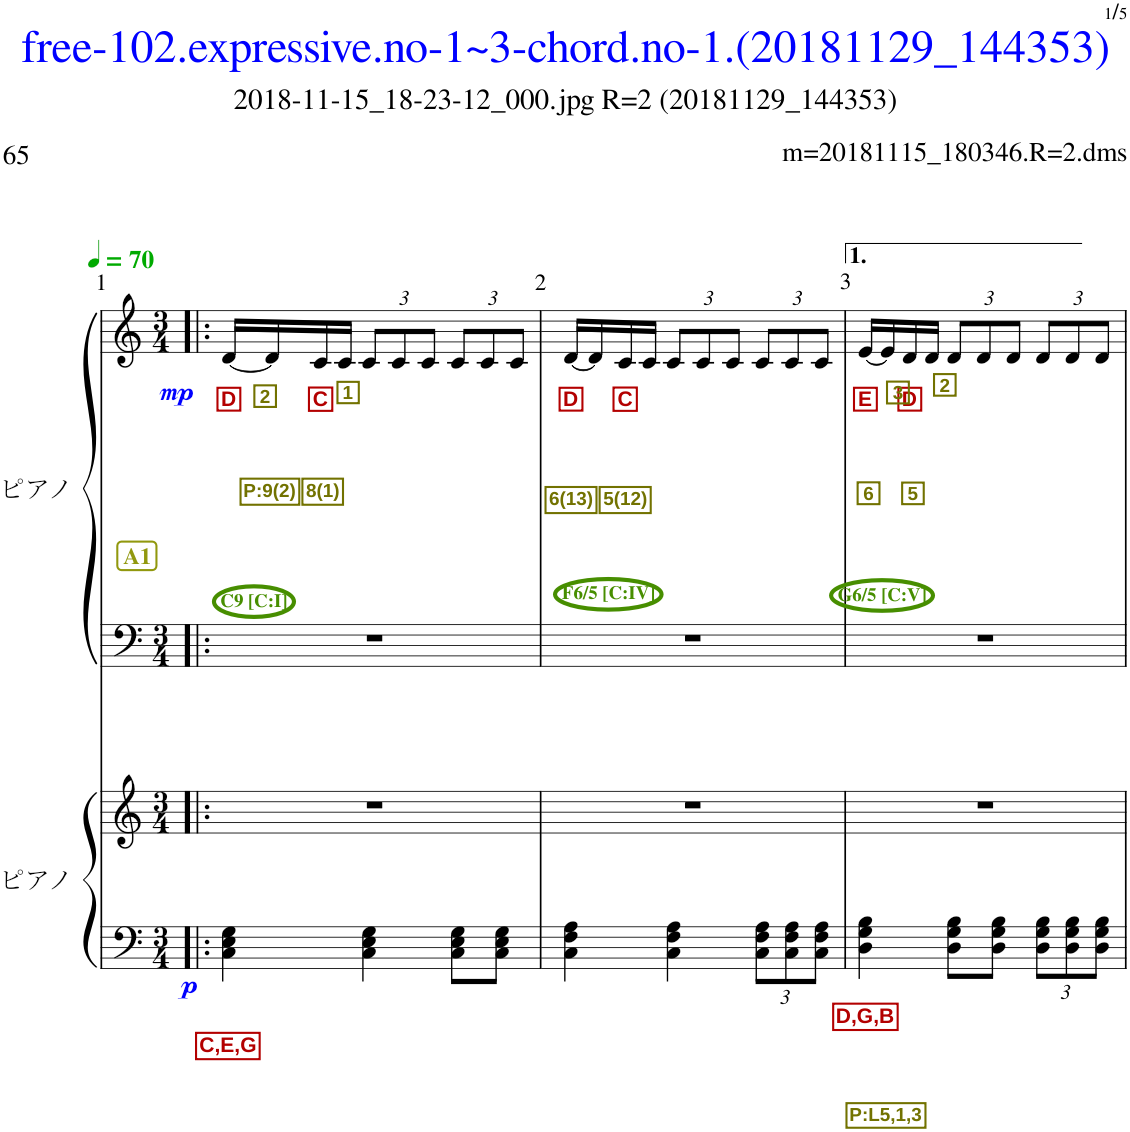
**kern	**text	**text	**text	**kern	**dynam	**kern	**kern	**text	**text	**text	**dynam
*part2	*part2	*part2	*part2	*part2	*part2	*part1	*part1	*part1	*part1	*part1	*part1
*staff4	*staff4	*staff4	*staff4	*staff3	*staff3/4	*staff2	*staff1	*staff1	*staff1	*staff1	*staff1/2
*I"ピアノ	*	*	*	*	*	*I"ピアノ	*	*	*	*	*
*clefF4	*	*	*	*clefG2	*	*clefF4	*clefG2	*	*	*	*
*k[]	*	*	*	*k[]	*	*k[]	*k[]	*	*	*	*
*M3/4	*	*	*	*M3/4	*	*M3/4	*M3/4	*	*	*	*
*MM70	*	*	*	*MM70	*	*MM70	*MM70	*	*	*	*
!!LO:REH:place=s1:b:B:cj:color=#91980E:fs=11:t=A1
=1!|:	=1!|:	=1!|:	=1!|:	=1!|:	=1!|:	=1!|:	=1!|:	=1!|:	=1!|:	=1!|:	=1!|:
!	!	!	!	!	!	!	!LO:TX:b:B:color=#478E00:t=C9 [C&colon;I]	!	!	!	!
!	!	!LO:LY:b:color=#B30000	!	!	!LO:DY:b=2	!	!	!LO:LY:b:color=#727200	!LO:LY:b:color=#B30000	!LO:LY:b:color=#727200	!LO:DY:b
4C\ 4E\ 4G\	.	C,E,G	.	2.r	p	2.r	[16d/LL	2	D	P:9(2)	mp
.	.	.	.	.	.	.	16d/]	.	.	.	.
!	!	!	!	!	!	!	!	!LO:LY:b:color=#727200	!LO:LY:b:color=#B30000	!LO:LY:b:color=#727200	!
.	.	.	.	.	.	.	16c/	1	C	8(1)	.
.	.	.	.	.	.	.	16c/JJ	.	.	.	.
*	*	*	*	*	*	*	*Xbrackettup	*	*	*	*
4C\ 4E\ 4G\	.	.	.	.	.	.	12c/L	.	.	.	.
.	.	.	.	.	.	.	12c/	.	.	.	.
.	.	.	.	.	.	.	12c/J	.	.	.	.
8C\ 8E\ 8G\L	.	.	.	.	.	.	12c/L	.	.	.	.
.	.	.	.	.	.	.	12c/	.	.	.	.
8C\ 8E\ 8G\J	.	.	.	.	.	.	.	.	.	.	.
.	.	.	.	.	.	.	12c/J	.	.	.	.
=2	=2	=2	=2	=2	=2	=2	=2	=2	=2	=2	=2
!	!	!	!	!	!	!	!LO:TX:b:B:color=#478E00:t=F6/5 [C&colon;IV]	!	!	!	!
!	!	!	!	!	!	!	!	!	!LO:LY:b:color=#B30000	!LO:LY:b:color=#727200	!
4C\ 4F\ 4A\	.	.	.	2.r	.	2.r	[16d/LL	.	D	6(13)	.
.	.	.	.	.	.	.	16d/]	.	.	.	.
!	!	!	!	!	!	!	!	!	!LO:LY:b:color=#B30000	!LO:LY:b:color=#727200	!
.	.	.	.	.	.	.	16c/	.	C	5(12)	.
.	.	.	.	.	.	.	16c/JJ	.	.	.	.
4C\ 4F\ 4A\	.	.	.	.	.	.	12c/L	.	.	.	.
.	.	.	.	.	.	.	12c/	.	.	.	.
.	.	.	.	.	.	.	12c/J	.	.	.	.
*Xbrackettup	*	*	*	*	*	*	*	*	*	*	*
12C\ 12F\ 12A\L	.	.	.	.	.	.	12c/L	.	.	.	.
12C\ 12F\ 12A\	.	.	.	.	.	.	12c/	.	.	.	.
12C\ 12F\ 12A\J	.	.	.	.	.	.	12c/J	.	.	.	.
=3	=3	=3	=3	=3	=3	=3	=3	=3	=3	=3	=3
!	!	!	!	!	!	!	!LO:TX:b:B:color=#478E00:t=G6/5 [C&colon;V]	!	!	!	!
!	!	!LO:LY:b:color=#B30000	!LO:LY:b:color=#727200	!	!	!	!	!LO:LY:b:color=#727200	!LO:LY:b:color=#B30000	!LO:LY:b:color=#727200	!
4D\ 4G\ 4B\	.	D,G,B	P:L5,1,3	2.r	.	2.r	[16e/LL	3	E	6	.
.	.	.	.	.	.	.	16e/]	.	.	.	.
!	!	!	!	!	!	!	!	!LO:LY:b:color=#727200	!LO:LY:b:color=#B30000	!LO:LY:b:color=#727200	!
.	.	.	.	.	.	.	16d/	2	D	5	.
.	.	.	.	.	.	.	16d/JJ	.	.	.	.
8D\ 8G\ 8B\L	.	.	.	.	.	.	12d/L	.	.	.	.
.	.	.	.	.	.	.	12d/	.	.	.	.
8D\ 8G\ 8B\J	.	.	.	.	.	.	.	.	.	.	.
.	.	.	.	.	.	.	12d/J	.	.	.	.
12D\ 12G\ 12B\L	.	.	.	.	.	.	12d/L	.	.	.	.
12D\ 12G\ 12B\	.	.	.	.	.	.	12d/	.	.	.	.
12D\ 12G\ 12B\J	.	.	.	.	.	.	12d/J	.	.	.	.
=	=	=	=	=	=	=	=	=	=	=	=
*-	*-	*-	*-	*-	*-	*-	*-	*-	*-	*-	*-
